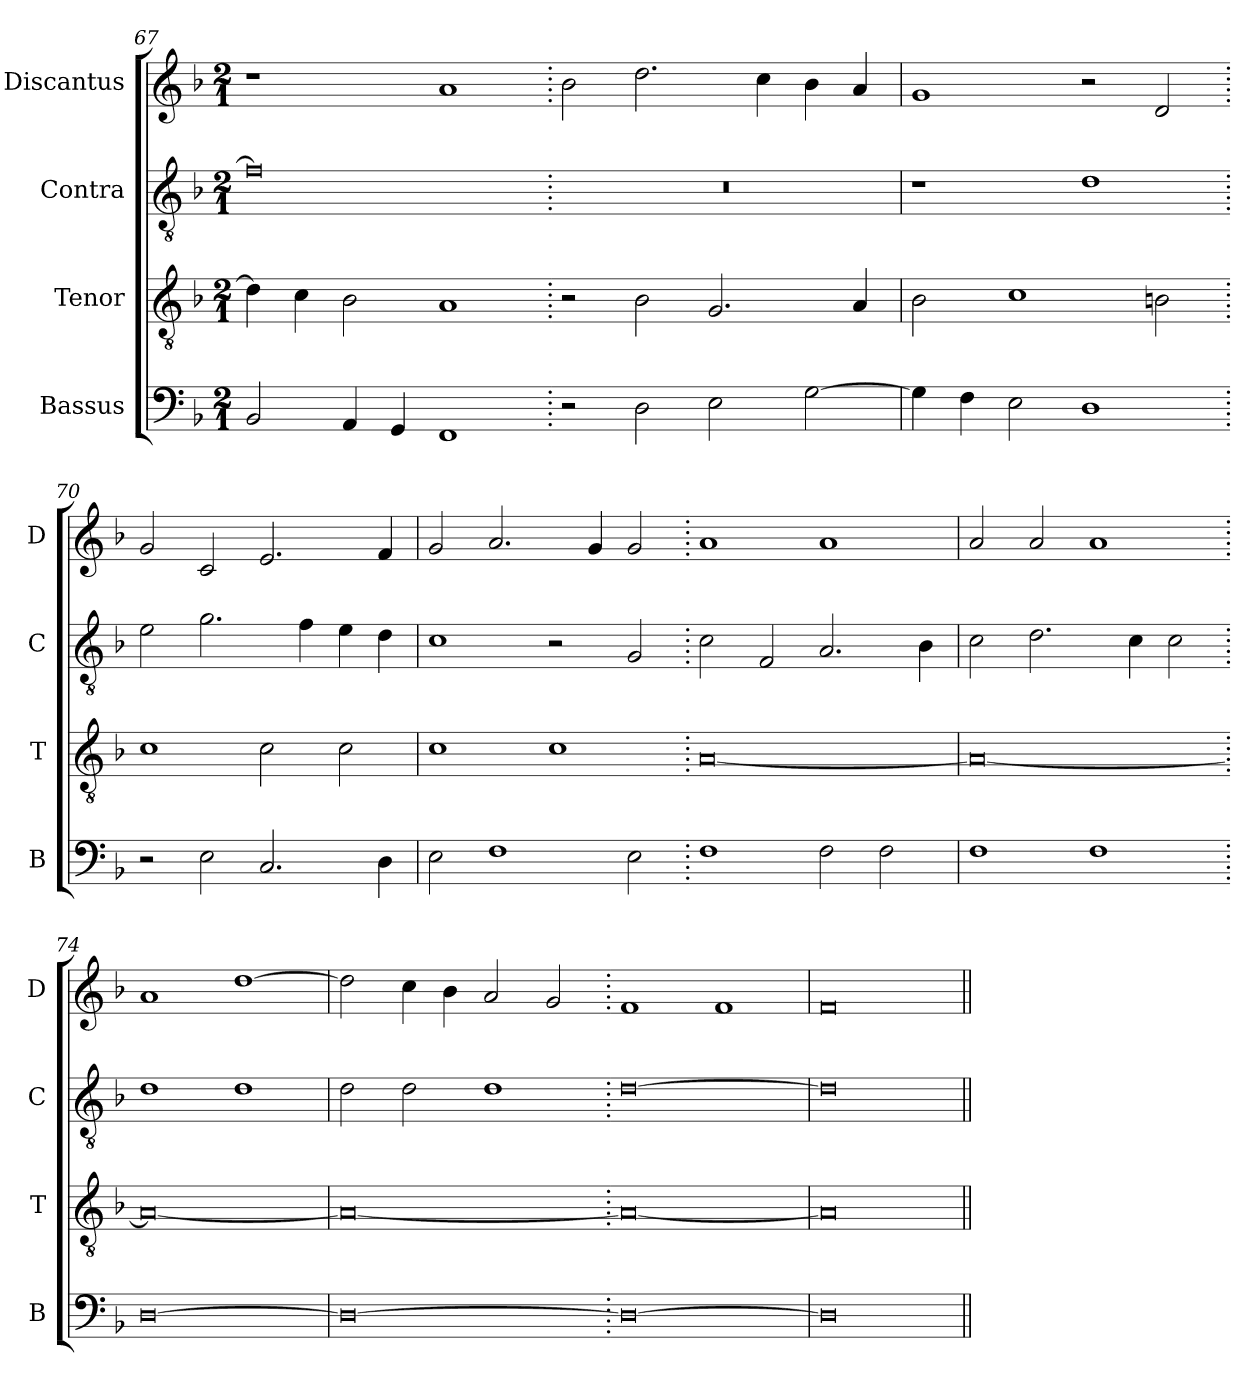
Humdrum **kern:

**kern	**kern	**kern	**kern
*part4	*part3	*part2	*part1
*staff4	*staff3	*staff2	*staff1
*I"Bassus	*I"Tenor	*I"Contra	*I"Discantus
*I'B	*I'T	*I'C	*I'D
*clefF4	*clefGv2	*clefGv2	*clefG2
*k[b-]	*k[b-]	*k[b-]	*k[b-]
*M2/1	*M2/1	*M2/1	*M2/1
=67	=67	=67	=67
2BB-/	4d\]	0f]	1r
.	4c\	.	.
4AA/	2B-\	.	.
4GG/	.	.	.
1FF	1A	.	1a
=68.	=68.	=68.	=68.
2r	2r	0r	2b-\
2D\	2B-\	.	2.dd\
2E\	2.G/	.	.
.	.	.	4cc\
[2G\	.	.	4b-\
.	4A/	.	4a/
=69	=69	=69	=69
4G\]	2B-\	1r	1g
4F\	.	.	.
2E\	1c	.	.
1D	.	1d	2r
.	2Bn\	.	2d/
=70.	=70.	=70.	=70.
2r	1c	2e\	2g/
2E\	.	2.g\	2c/
2.C/	2c\	.	2.e/
.	.	4f\	.
.	2c\	4e\	.
4D\	.	4d\	4f/
=71	=71	=71	=71
2E\	1c	1c	2g/
1F	.	.	2.a/
.	1c	2r	.
.	.	.	4g/
2E\	.	2G/	2g/
=72.	=72.	=72.	=72.
1F	[0A	2c\	1a
.	.	2F/	.
2F\	.	2.A/	1a
2F\	.	.	.
.	.	4B-\	.
=73	=73	=73	=73
1F	0A_	2c\	2a/
.	.	2.d\	2a/
1F	.	.	1a
.	.	4c\	.
.	.	2c\	.
=74.	=74.	=74.	=74.
[0D	0A_	1d	1a
.	.	1d	[1dd
=75	=75	=75	=75
0D_	0A_	2d\	2dd\]
.	.	2d\	4cc\
.	.	.	4b-\
.	.	1d	2a/
.	.	.	2g/
=76.	=76.	=76.	=76.
0D_	0A_	[0d	1f
.	.	.	1f
=77	=77	=77	=77
0D]	0A]	0d]	0f
=||	=||	=||	=||
*-	*-	*-	*-
